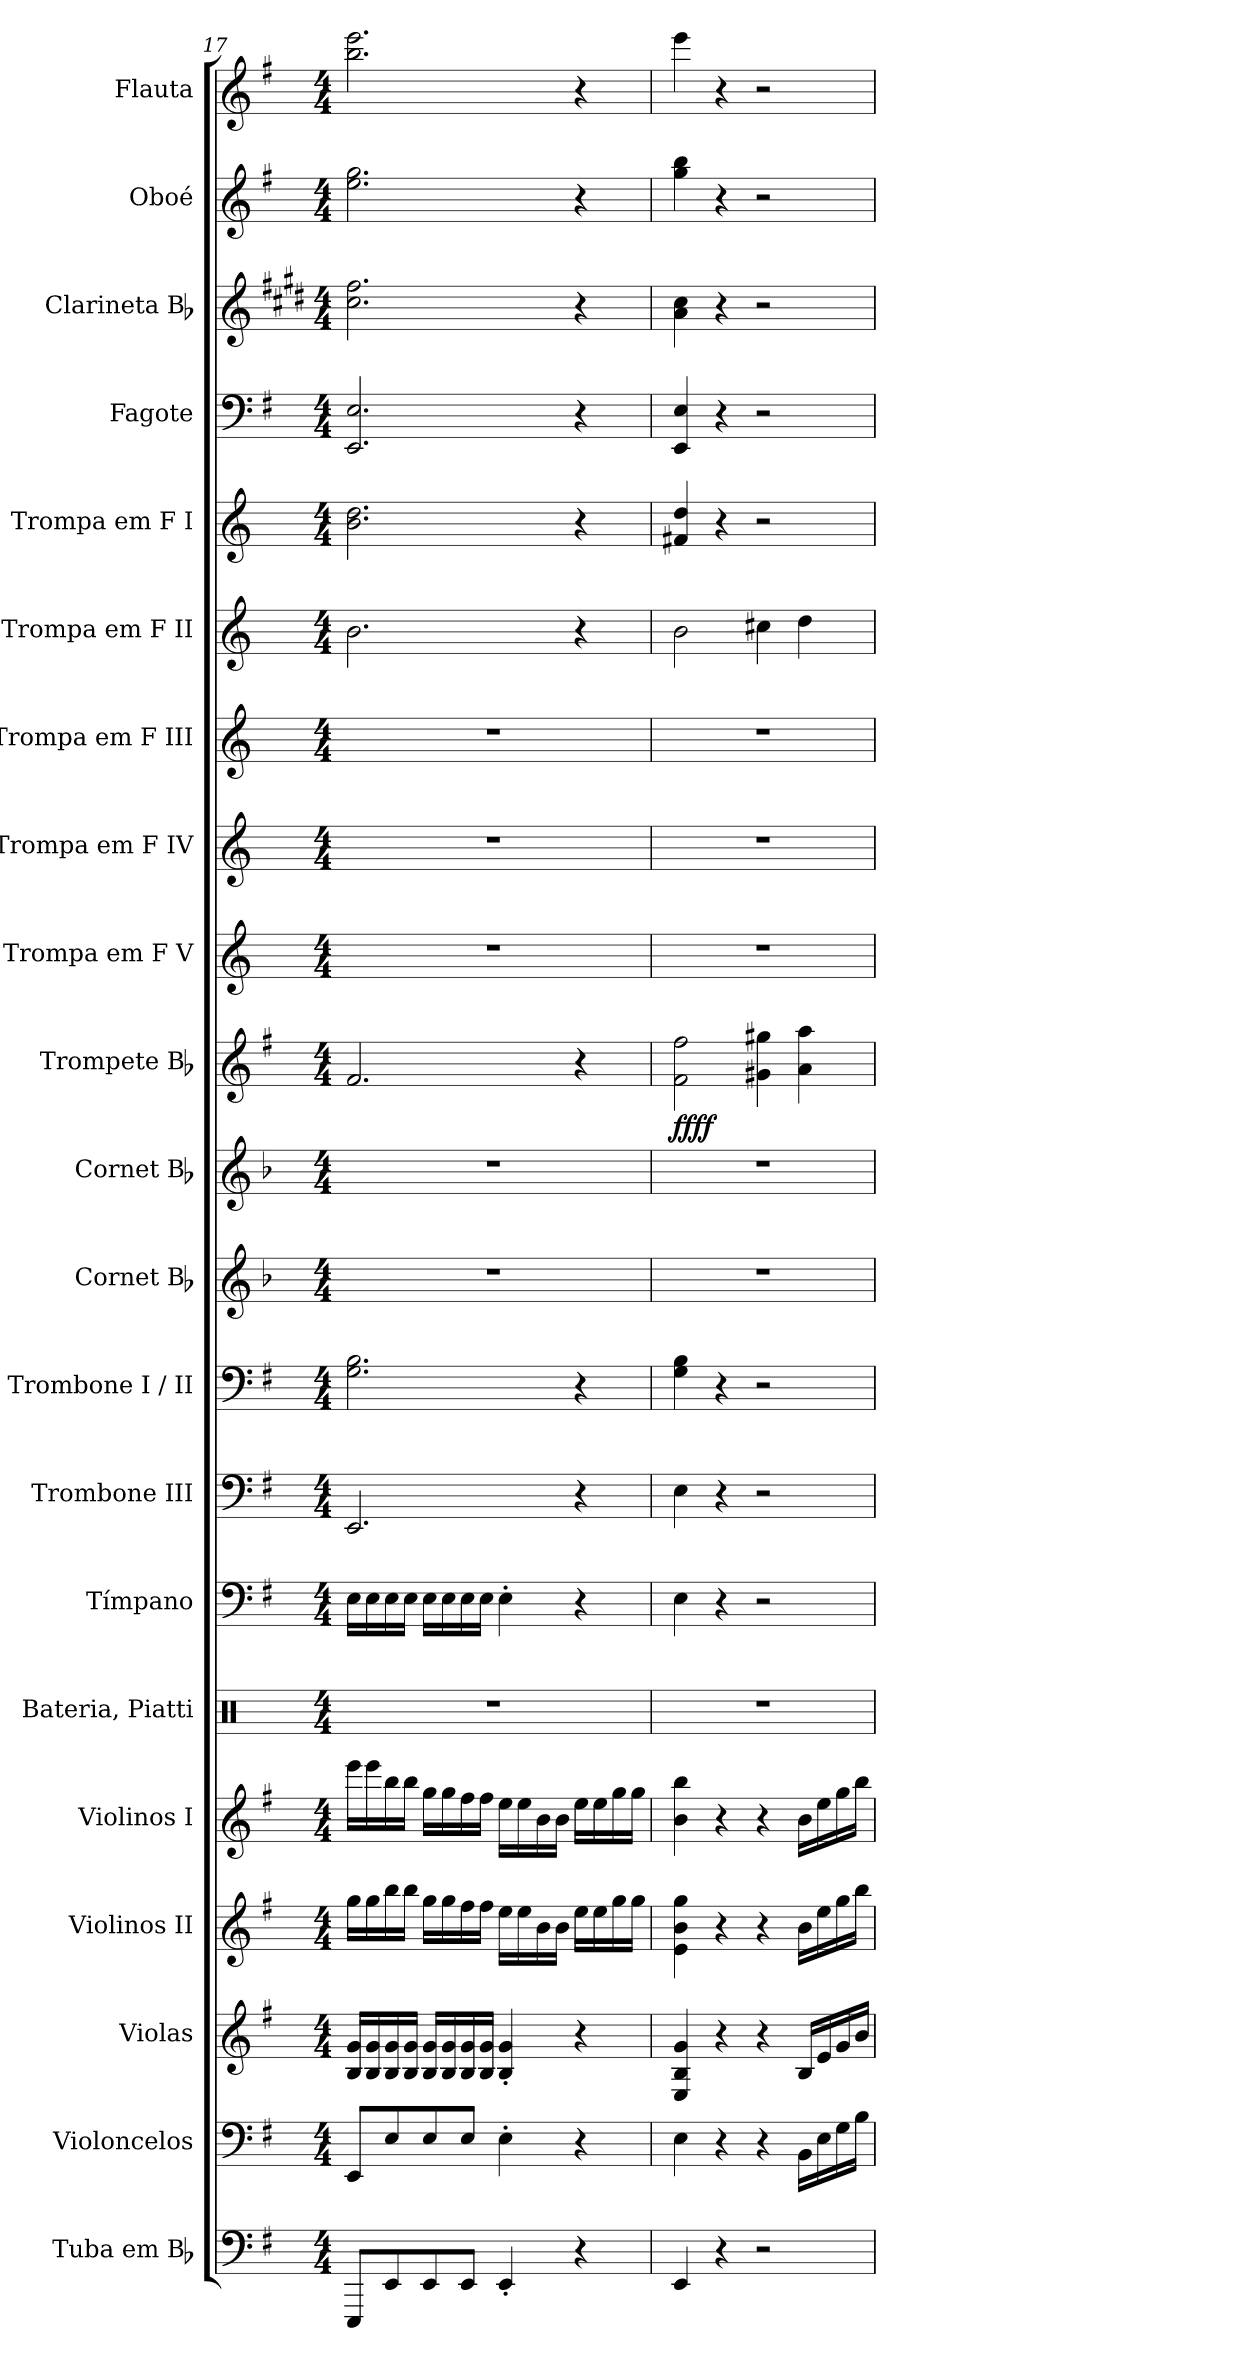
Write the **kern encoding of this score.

**kern	**kern	**kern	**kern	**kern	**kern	**kern	**kern	**kern	**kern	**kern	**kern	**dynam	**kern	**kern	**kern	**kern	**kern	**kern	**kern	**kern	**kern
*part21	*part20	*part19	*part18	*part17	*part16	*part15	*part14	*part13	*part12	*part11	*part10	*part10	*part9	*part8	*part7	*part6	*part5	*part4	*part3	*part2	*part1
*staff21	*staff20	*staff19	*staff18	*staff17	*staff16	*staff15	*staff14	*staff13	*staff12	*staff11	*staff10	*staff10	*staff9	*staff8	*staff7	*staff6	*staff5	*staff4	*staff3	*staff2	*staff1
*I"Tuba em Bb	*I"Violoncelos	*I"Violas	*I"Violinos II	*I"Violinos I	*I"Bateria, Piatti	*I"Tímpano	*I"Trombone III	*I"Trombone I / II	*I"Cornet Bb	*I"Cornet Bb	*I"Trompete Bb	*	*I"Trompa em F V	*I"Trompa em F IV	*I"Trompa em F III	*I"Trompa em F II	*I"Trompa em F I	*I"Fagote	*I"Clarineta Bb	*I"Oboé	*I"Flauta
*I'Tu. Bb	*I'Vlcs.	*	*	*I'Vlns.	*I'Bat.	*	*I'Trb.	*I'Trb.	*I'Cnt. Bb	*I'Cnt. Bb	*I'Tpt. Bb	*	*I'Trom. F	*I'Trom. F	*I'Trom. F	*I'Trom. F	*I'Trom. F	*I'Fgt	*I'Cl. Bb	*I'Ob.	*I'Fl
!!LO:PB:g=z
*clefF4	*clefF4	*clefG2	*clefG2	*clefG2	*clefX	*clefF4	*clefF4	*clefF4	*clefG2	*clefG2	*clefG2	*	*clefG2	*clefG2	*clefG2	*clefG2	*clefG2	*clefF4	*clefG2	*clefG2	*clefG2
*	*	*	*	*	*	*	*	*	*ITrd1c2	*ITrd1c2	*ITrd1c2	*	*ITrd4c7	*ITrd4c7	*ITrd4c7	*ITrd4c7	*ITrd4c7	*	*ITrd1c2	*	*
*k[f#]	*k[f#]	*k[f#]	*k[f#]	*k[f#]	*k[]	*k[f#]	*k[f#]	*k[f#]	*k[b-e-a-]	*k[b-e-a-]	*k[b-]	*	*k[b-]	*k[b-]	*k[b-]	*k[b-]	*k[b-]	*k[f#]	*k[f#c#]	*k[f#]	*k[f#]
*M4/4	*M4/4	*M4/4	*M4/4	*M4/4	*M4/4	*M4/4	*M4/4	*M4/4	*M4/4	*M4/4	*M4/4	*	*M4/4	*M4/4	*M4/4	*M4/4	*M4/4	*M4/4	*M4/4	*M4/4	*M4/4
=17	=17	=17	=17	=17	=17	=17	=17	=17	=17	=17	=17	=17	=17	=17	=17	=17	=17	=17	=17	=17	=17
8EEE/L	8EE/L	16B/ 16g/LL	16gg\LL	16eee\LL	1r	16E\LL	2.EE/	2.G\ 2.B\	1r	1r	2.e/	.	1r	1r	1r	2.e\	2.e\ 2.g\	2.EE/ 2.E/	2.b\ 2.ee\	2.ee\ 2.gg\	2.bb\ 2.eee\
.	.	16B/ 16g/	16gg\	16eee\	.	16E\	.	.	.	.	.	.	.	.	.	.	.	.	.	.	.
8EE/	8E/	16B/ 16g/	16bb\	16bb\	.	16E\	.	.	.	.	.	.	.	.	.	.	.	.	.	.	.
.	.	16B/ 16g/JJ	16bb\JJ	16bb\JJ	.	16E\JJ	.	.	.	.	.	.	.	.	.	.	.	.	.	.	.
8EE/	8E/	16B/ 16g/LL	16gg\LL	16gg\LL	.	16E\LL	.	.	.	.	.	.	.	.	.	.	.	.	.	.	.
.	.	16B/ 16g/	16gg\	16gg\	.	16E\	.	.	.	.	.	.	.	.	.	.	.	.	.	.	.
8EE/J	8E/J	16B/ 16g/	16ff#\	16ff#\	.	16E\	.	.	.	.	.	.	.	.	.	.	.	.	.	.	.
.	.	16B/ 16g/JJ	16ff#\JJ	16ff#\JJ	.	16E\JJ	.	.	.	.	.	.	.	.	.	.	.	.	.	.	.
4EE'/	4E'\	4B/' 4g/'	16ee\LL	16ee\LL	.	4E'\	.	.	.	.	.	.	.	.	.	.	.	.	.	.	.
.	.	.	16ee\	16ee\	.	.	.	.	.	.	.	.	.	.	.	.	.	.	.	.	.
.	.	.	16b\	16b\	.	.	.	.	.	.	.	.	.	.	.	.	.	.	.	.	.
.	.	.	16b\JJ	16b\JJ	.	.	.	.	.	.	.	.	.	.	.	.	.	.	.	.	.
4r	4r	4r	16ee\LL	16ee\LL	.	4r	4r	4r	.	.	4r	.	.	.	.	4r	4r	4r	4r	4r	4r
.	.	.	16ee\	16ee\	.	.	.	.	.	.	.	.	.	.	.	.	.	.	.	.	.
.	.	.	16gg\	16gg\	.	.	.	.	.	.	.	.	.	.	.	.	.	.	.	.	.
.	.	.	16gg\JJ	16gg\JJ	.	.	.	.	.	.	.	.	.	.	.	.	.	.	.	.	.
=18	=18	=18	=18	=18	=18	=18	=18	=18	=18	=18	=18	=18	=18	=18	=18	=18	=18	=18	=18	=18	=18
!	!	!	!	!	!	!	!	!	!	!	!	!LO:DY:b	!	!	!	!	!	!	!	!	!
!	!	!	!	!	!	!	!	!	!	!	!	!LO:DY:n=1:b	!	!	!	!	!	!	!	!	!
4EE/	4E\	4E/ 4B/ 4g/	4e\ 4b\ 4gg\	4b\ 4bb\	1r	4E\	4E\	4G\ 4B\	1r	1r	2e\ 2ee\	ff ff	1r	1r	1r	2e\	4Bn/ 4g/	4EE/ 4E/	4g\ 4b\	4gg\ 4bb\	4eee\
4r	4r	4r	4r	4r	.	4r	4r	4r	.	.	.	.	.	.	.	.	4r	4r	4r	4r	4r
2r	4r	4r	4r	4r	.	2r	2r	2r	.	.	4f#X\ 4ff#X\	.	.	.	.	4f#X\	2r	2r	2r	2r	2r
.	16BB\LL	16B/LL	16b\LL	16b\LL	.	.	.	.	.	.	4g\ 4gg\	.	.	.	.	4g\	.	.	.	.	.
.	16E\	16e/	16ee\	16ee\	.	.	.	.	.	.	.	.	.	.	.	.	.	.	.	.	.
.	16G\	16g/	16gg\	16gg\	.	.	.	.	.	.	.	.	.	.	.	.	.	.	.	.	.
.	16B\JJ	16b/JJ	16bb\JJ	16bb\JJ	.	.	.	.	.	.	.	.	.	.	.	.	.	.	.	.	.
=	=	=	=	=	=	=	=	=	=	=	=	=	=	=	=	=	=	=	=	=	=
*-	*-	*-	*-	*-	*-	*-	*-	*-	*-	*-	*-	*-	*-	*-	*-	*-	*-	*-	*-	*-	*-
